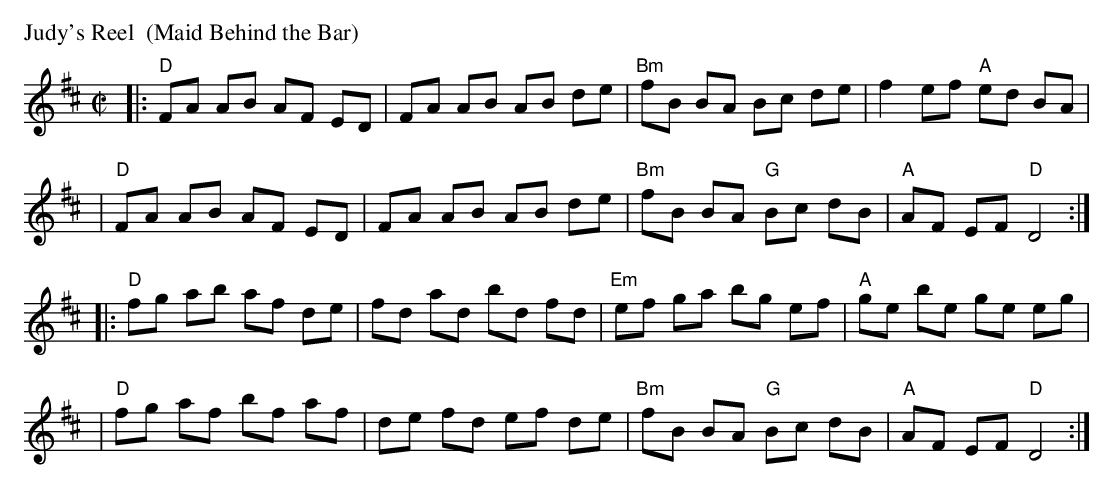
X:1
P: Judy's Reel  (Maid Behind the Bar)
M: C|
L: 1/8
K: D
|: "D"FA AB AF ED | FA AB AB de | "Bm"fB BA Bc de | f2 ef "A"ed BA |
|  "D"FA AB AF ED | FA AB AB de | "Bm"fB BA "G"Bc dB | "A"AF EF "D"D4 :|
|: "D"fg ab af de | fd ad bd fd | "Em"ef ga bg ef | "A"ge be ge eg |
|  "D"fg af bf af | de fd ef de | "Bm"fB BA "G"Bc dB | "A"AF EF "D"D4 :|
